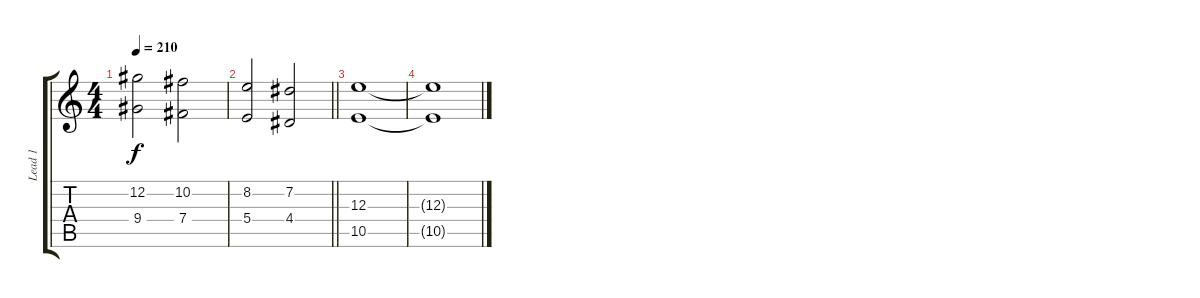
\track ("Lead 1" "Lead 1") {instrument distortionguitar}
\staff {score tabs}
\tuning (Db4 Ab3 E3 B2 Gb2 Db2) {hide}
\ts (4 4)
\tempo 210
\clef g2
\ks c
(12.2 9.4).2{dy f} (10.2 7.4).2 |
\barLineRight lightlight
(8.2 5.4).2 (7.2 4.4).2 |
(12.3 10.5).1 |
(12.3{t} 10.5{t}).1
